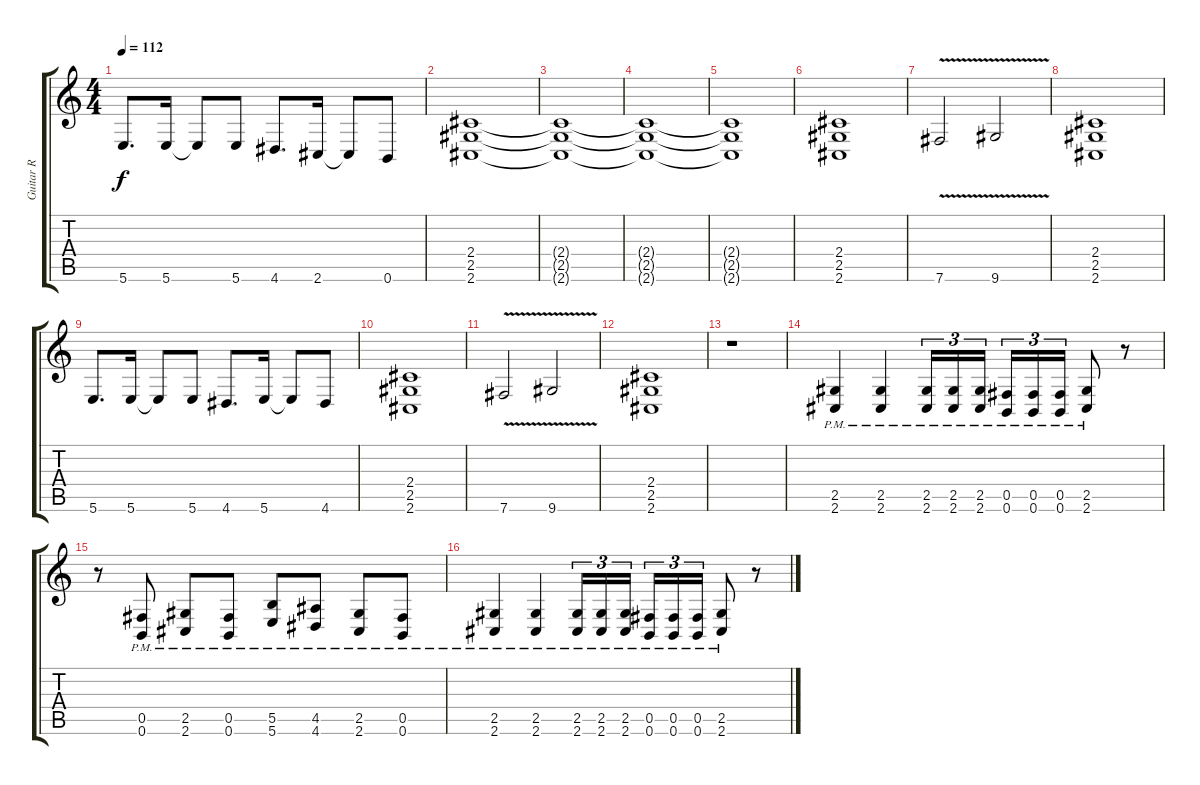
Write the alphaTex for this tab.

\track ("Guitar R" "Guitar R") {instrument distortionguitar}
\staff {score tabs}
\tuning (Db4 Ab3 E3 B2 Gb2 B1) {hide}
\ts (4 4)
\tempo 112
\clef g2
\ks c
5.6.8{d dy f volume 0} 5.6.16{volume 13} 5.6{t}.8 5.6.8 4.6.8{d} 2.6.16 2.6{t}.8 0.6.8 |
(2.4 2.5 2.6).1 |
(2.4{t} 2.5{t} 2.6{t}).1 |
(2.4{t} 2.5{t} 2.6{t}).1 |
(2.4{t} 2.5{t} 2.6{t}).1 |
(2.4 2.5 2.6).1 |
7.6{v}.2 9.6{v}.2 |
(2.4 2.5 2.6).1 |
5.6.8{d} 5.6.16 5.6{t}.8 5.6.8 4.6.8{d} 5.6.16 5.6{t}.8 4.6.8 |
(2.4 2.5 2.6).1 |
7.6{v}.2 9.6{v}.2 |
(2.4 2.5 2.6).1 |
r.1 |
(2.5{pm} 2.6{pm}).4 (2.5{pm} 2.6{pm}).4 (2.5{pm} 2.6{pm}).16{tu (3 2)} (2.5{pm} 2.6{pm}).16{tu (3 2)} (2.5{pm} 2.6{pm}).16{tu (3 2) beam splitsecondary} (0.5{pm} 0.6{pm}).16{tu (3 2)} (0.5{pm} 0.6{pm}).16{tu (3 2)} (0.5{pm} 0.6{pm}).16{tu (3 2)} (2.5{pm} 2.6{pm}).8 r.8 |
r.8 (0.5{pm} 0.6{pm}).8 (2.5{pm} 2.6{pm}).8 (0.5{pm} 0.6{pm}).8 (5.5{pm} 5.6{pm}).8 (4.5{pm} 4.6{pm}).8 (2.5{pm} 2.6{pm}).8 (0.5{pm} 0.6{pm}).8 |
(2.5{pm} 2.6{pm}).4 (2.5{pm} 2.6{pm}).4 (2.5{pm} 2.6{pm}).16{tu (3 2)} (2.5{pm} 2.6{pm}).16{tu (3 2)} (2.5{pm} 2.6{pm}).16{tu (3 2) beam splitsecondary} (0.5{pm} 0.6{pm}).16{tu (3 2)} (0.5{pm} 0.6{pm}).16{tu (3 2)} (0.5{pm} 0.6{pm}).16{tu (3 2)} (2.5{pm} 2.6{pm}).8 r.8
